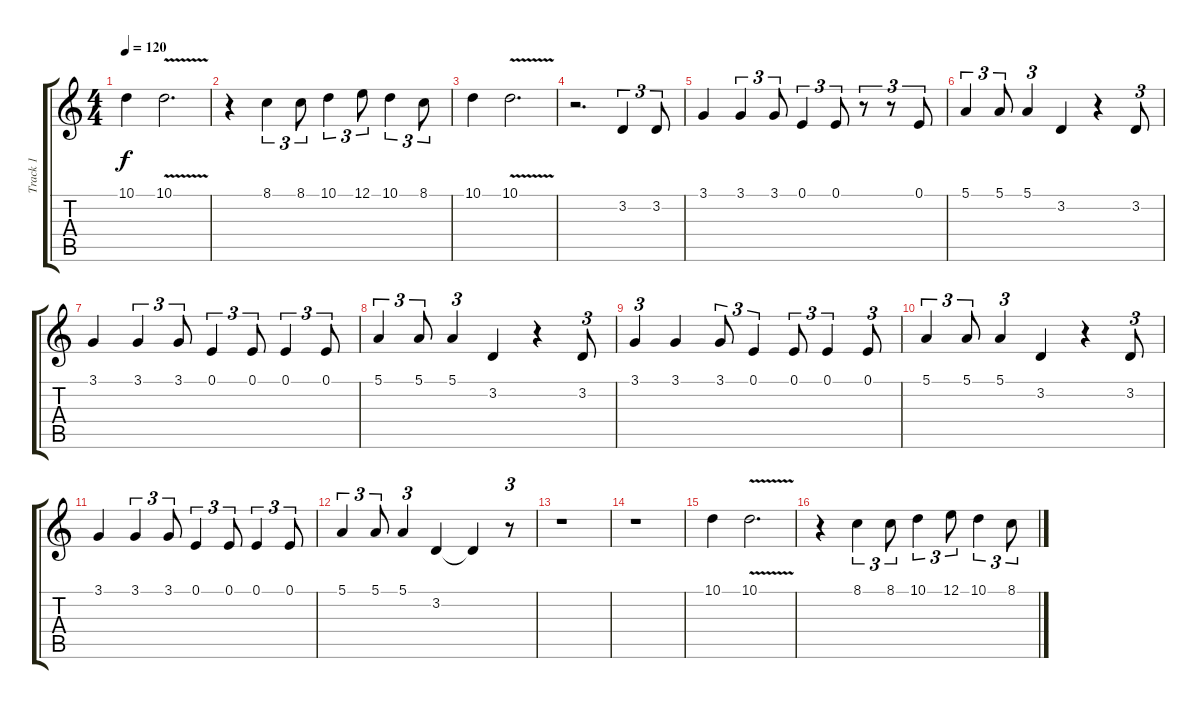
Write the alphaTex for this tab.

\track ("Track 1" "Track 1") {instrument cello}
\staff {score tabs}
\tuning (E4 B3 G3 D3 A2 E2) {hide}
\ts (4 4)
\tempo 120
\clef g2
\ks c
10.1.4{dy f} 10.1{v}.2{d} |
r.4 8.1.4{tu (3 2)} 8.1.8{tu (3 2)} 10.1.4{tu (3 2)} 12.1.8{tu (3 2)} 10.1.4{tu (3 2)} 8.1.8{tu (3 2)} |
10.1.4 10.1{v}.2{d} |
r.2{d} 3.2.4{tu (3 2)} 3.2.8{tu (3 2)} |
3.1.4 3.1.4{tu (3 2)} 3.1.8{tu (3 2)} 0.1.4{tu (3 2)} 0.1.8{tu (3 2)} r.8{tu (3 2)} r.8{tu (3 2)} 0.1.8{tu (3 2)} |
5.1.4{tu (3 2)} 5.1.8{tu (3 2)} 5.1.4{tu (3 2)} 3.2.4 r.4 3.2.8{tu (3 2)} |
3.1.4 3.1.4{tu (3 2)} 3.1.8{tu (3 2)} 0.1.4{tu (3 2)} 0.1.8{tu (3 2)} 0.1.4{tu (3 2)} 0.1.8{tu (3 2)} |
5.1.4{tu (3 2)} 5.1.8{tu (3 2)} 5.1.4{tu (3 2)} 3.2.4 r.4 3.2.8{tu (3 2)} |
3.1.4{tu (3 2)} 3.1.4 3.1.8{tu (3 2)} 0.1.4{tu (3 2)} 0.1.8{tu (3 2)} 0.1.4{tu (3 2)} 0.1.8{tu (3 2)} |
5.1.4{tu (3 2)} 5.1.8{tu (3 2)} 5.1.4{tu (3 2)} 3.2.4 r.4 3.2.8{tu (3 2)} |
3.1.4 3.1.4{tu (3 2)} 3.1.8{tu (3 2)} 0.1.4{tu (3 2)} 0.1.8{tu (3 2)} 0.1.4{tu (3 2)} 0.1.8{tu (3 2)} |
5.1.4{tu (3 2)} 5.1.8{tu (3 2)} 5.1.4{tu (3 2)} 3.2.4 3.2{t}.4 r.8{tu (3 2)} |
r.1 |
r.1 |
10.1.4 10.1{v}.2{d} |
r.4 8.1.4{tu (3 2)} 8.1.8{tu (3 2)} 10.1.4{tu (3 2)} 12.1.8{tu (3 2)} 10.1.4{tu (3 2)} 8.1.8{tu (3 2)}
